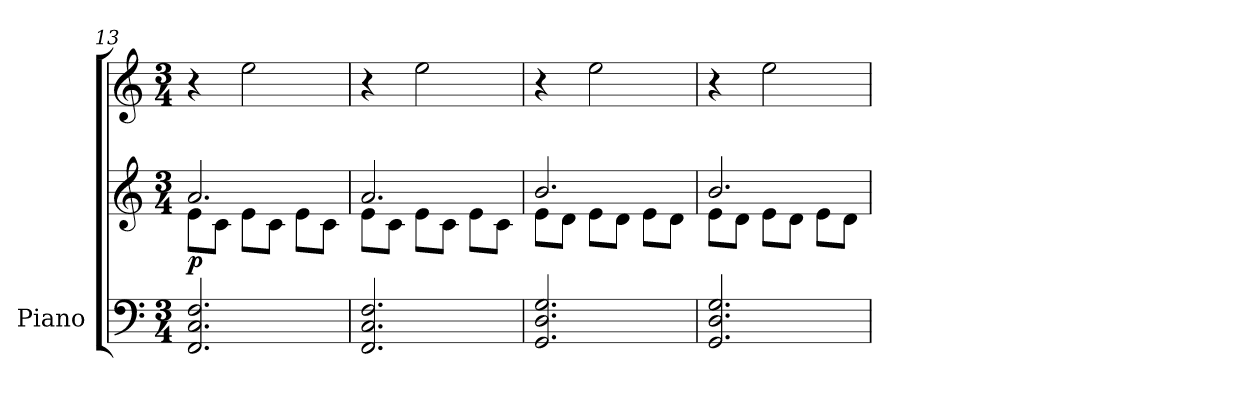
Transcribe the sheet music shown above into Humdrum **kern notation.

**kern	**kern	**kern	**dynam
*part1	*part1	*part1	*part1
*staff3	*staff2	*staff1	*staff1/2/3
*I"Piano	*	*	*
*I'Pno.	*	*	*
!!LO:LB:g=z
*clefF4	*clefG2	*clefG2	*
*k[]	*k[]	*k[]	*
*M3/4	*M3/4	*M3/4	*
=13	=13	=13	=13
*	*^	*	*
!	!	!	!	!LO:DY:b=2
2.FF/ 2.C/ 2.F/	2.a/	8e\L	4r	p
.	.	8c\J	.	.
.	.	8e\L	2ee\	.
.	.	8c\J	.	.
.	.	8e\L	.	.
.	.	8c\J	.	.
=14	=14	=14	=14	=14
2.FF/ 2.C/ 2.F/	2.a/	8e\L	4r	.
.	.	8c\J	.	.
.	.	8e\L	2ee\	.
.	.	8c\J	.	.
.	.	8e\L	.	.
.	.	8c\J	.	.
=15	=15	=15	=15	=15
2.GG/ 2.D/ 2.G/	2.b/	8e\L	4r	.
.	.	8d\J	.	.
.	.	8e\L	2ee\	.
.	.	8d\J	.	.
.	.	8e\L	.	.
.	.	8d\J	.	.
=16	=16	=16	=16	=16
2.GG/ 2.D/ 2.G/	2.b/	8e\L	4r	.
.	.	8d\J	.	.
.	.	8e\L	2ee\	.
.	.	8d\J	.	.
.	.	8e\L	.	.
.	.	8d\J	.	.
*	*v	*v	*	*
=	=	=	=
*-	*-	*-	*-
